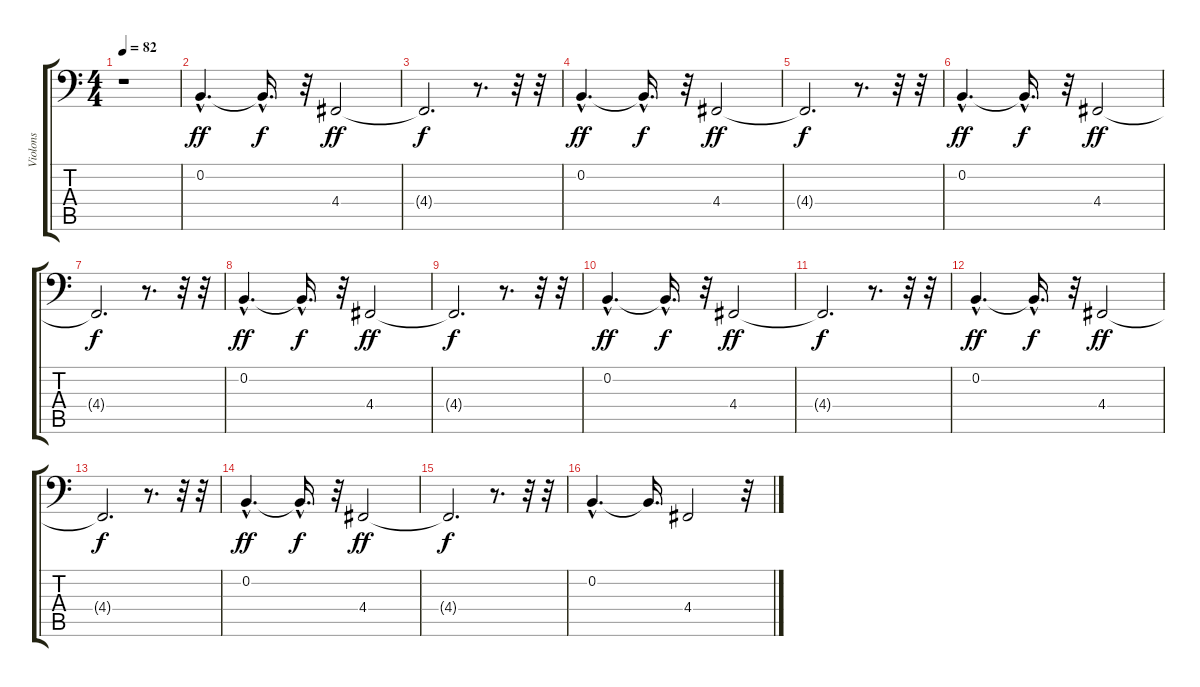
\track ("Violons" "Violons") {instrument pad2warm}
\staff {score tabs}
\tuning (E3 B2 G2 D2 A1 E1) {hide}
\ts (4 4)
\tempo 82
\clef f4
\ks c
r.1{dy ff} |
0.2{hac}.4{d} 0.2{hac t}.16{d dy f} r.32 4.4.2{dy ff} |
4.4{t}.2{d dy f} r.8{d} r.32 r.32 |
0.2{hac}.4{d dy ff} 0.2{hac t}.16{d dy f} r.32 4.4.2{dy ff} |
4.4{t}.2{d dy f} r.8{d} r.32 r.32 |
0.2{hac}.4{d dy ff} 0.2{hac t}.16{d dy f} r.32 4.4.2{dy ff} |
4.4{t}.2{d dy f} r.8{d} r.32 r.32 |
0.2{hac}.4{d dy ff} 0.2{hac t}.16{d dy f} r.32 4.4.2{dy ff} |
4.4{t}.2{d dy f} r.8{d} r.32 r.32 |
0.2{hac}.4{d dy ff} 0.2{hac t}.16{d dy f} r.32 4.4.2{dy ff} |
4.4{t}.2{d dy f} r.8{d} r.32 r.32 |
0.2{hac}.4{d dy ff} 0.2{hac t}.16{d dy f} r.32 4.4.2{dy ff} |
4.4{t}.2{d dy f} r.8{d} r.32 r.32 |
0.2{hac}.4{d dy ff} 0.2{hac t}.16{d dy f} r.32 4.4.2{dy ff} |
4.4{t}.2{d dy f} r.8{d} r.32 r.32 |
0.2{hac}.4{d} 0.2{t}.16{d} 4.4.2 r.32
